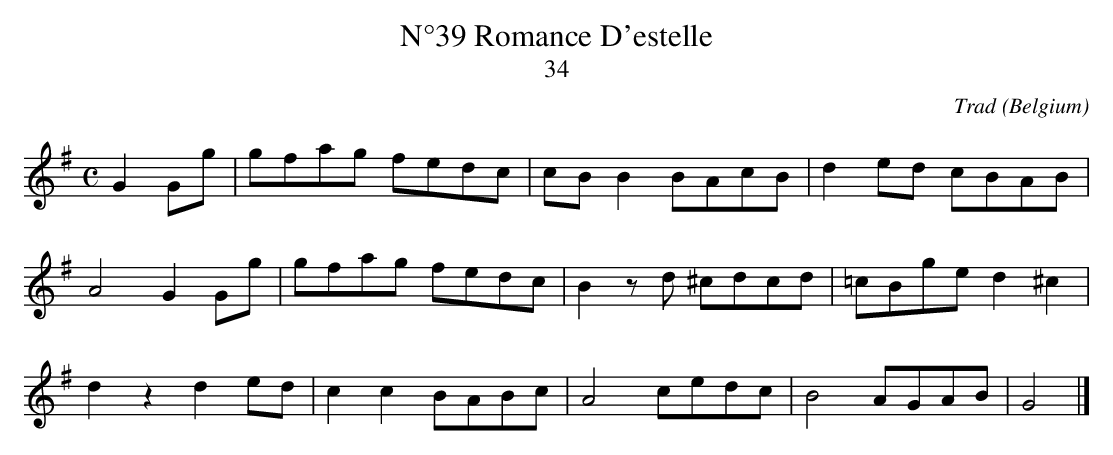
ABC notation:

X:1
T:N°39 Romance D'estelle
T:34
C:Trad
O:Belgium
M:C
L:1/8
K:Gmaj
G2Gg|gfag fedc|cBB2 BAcB|d2ed cBAB|
A4 G2Gg|gfag fedc|B2zd ^cdcd|=cBge d2^c2|
d2z2 d2ed|c2c2 BABc|A4 cedc|B4 AGAB|G4|]
